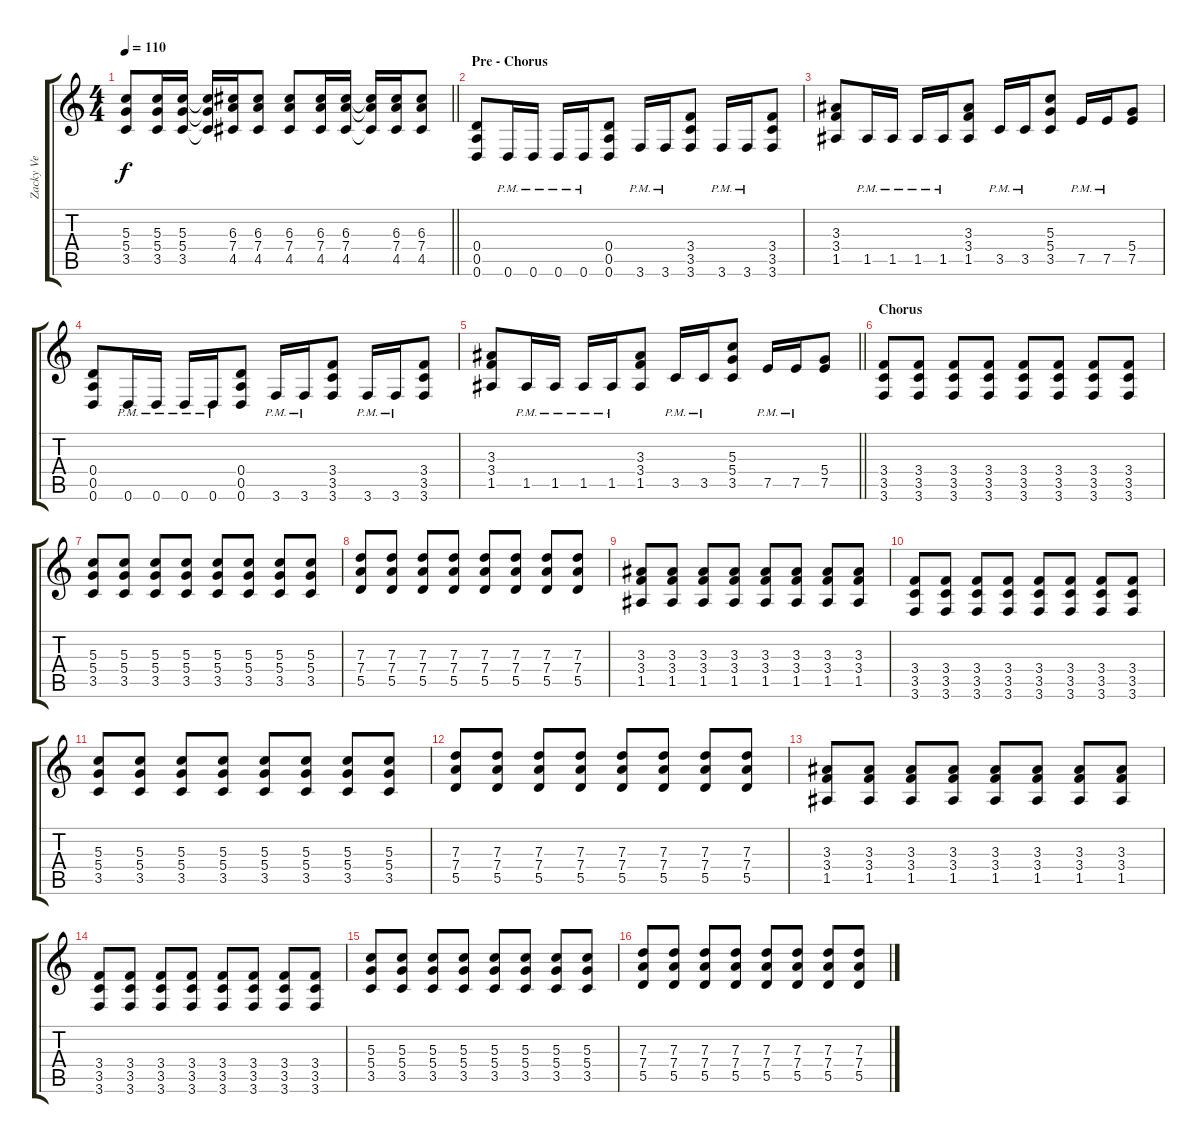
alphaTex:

\track ("  Zacky Vengeance - Rhythm" "  Zacky Ve") {instrument overdrivenguitar}
\staff {score tabs}
\tuning (E4 B3 G3 D3 A2 D2) {hide}
\ts (4 4)
\tempo 110
\clef g2
\barLineRight lightlight
\ks c
(5.3 5.4 3.5).8{dy f} (5.3 5.4 3.5).16 (5.3 5.4 3.5).16 (5.3{t} 5.4{t} 3.5{t}).16 (6.3 7.4 4.5).16 (6.3 7.4 4.5).8 (6.3 7.4 4.5).8 (6.3 7.4 4.5).16 (6.3 7.4 4.5).16 (6.3{t} 7.4{t} 4.5{t}).16 (6.3 7.4 4.5).16 (6.3 7.4 4.5).8 |
\section ("" "Pre - Chorus")
(0.4 0.5 0.6).8 0.6{pm}.16 0.6{pm}.16 0.6{pm}.16 0.6{pm}.16 (0.4 0.5 0.6).8 3.6{pm}.16 3.6{pm}.16 (3.4 3.5 3.6).8 3.6{pm}.16 3.6{pm}.16 (3.4 3.5 3.6).8 |
(3.3 3.4 1.5).8 1.5{pm}.16 1.5{pm}.16 1.5{pm}.16 1.5{pm}.16 (3.3 3.4 1.5).8 3.5{pm}.16 3.5{pm}.16 (5.3 5.4 3.5).8 7.5{pm}.16 7.5{pm}.16 (5.4 7.5).8 |
(0.4 0.5 0.6).8 0.6{pm}.16 0.6{pm}.16 0.6{pm}.16 0.6{pm}.16 (0.4 0.5 0.6).8 3.6{pm}.16 3.6{pm}.16 (3.4 3.5 3.6).8 3.6{pm}.16 3.6{pm}.16 (3.4 3.5 3.6).8 |
\barLineRight lightlight
(3.3 3.4 1.5).8 1.5{pm}.16 1.5{pm}.16 1.5{pm}.16 1.5{pm}.16 (3.3 3.4 1.5).8 3.5{pm}.16 3.5{pm}.16 (5.3 5.4 3.5).8 7.5{pm}.16 7.5{pm}.16 (5.4 7.5).8 |
\section ("" "Chorus")
(3.4 3.5 3.6).8 (3.4 3.5 3.6).8 (3.4 3.5 3.6).8 (3.4 3.5 3.6).8 (3.4 3.5 3.6).8 (3.4 3.5 3.6).8 (3.4 3.5 3.6).8 (3.4 3.5 3.6).8 |
(5.3 5.4 3.5).8 (5.3 5.4 3.5).8 (5.3 5.4 3.5).8 (5.3 5.4 3.5).8 (5.3 5.4 3.5).8 (5.3 5.4 3.5).8 (5.3 5.4 3.5).8 (5.3 5.4 3.5).8 |
(7.3 7.4 5.5).8 (7.3 7.4 5.5).8 (7.3 7.4 5.5).8 (7.3 7.4 5.5).8 (7.3 7.4 5.5).8 (7.3 7.4 5.5).8 (7.3 7.4 5.5).8 (7.3 7.4 5.5).8 |
(3.3 3.4 1.5).8 (3.3 3.4 1.5).8 (3.3 3.4 1.5).8 (3.3 3.4 1.5).8 (3.3 3.4 1.5).8 (3.3 3.4 1.5).8 (3.3 3.4 1.5).8 (3.3 3.4 1.5).8 |
(3.4 3.5 3.6).8 (3.4 3.5 3.6).8 (3.4 3.5 3.6).8 (3.4 3.5 3.6).8 (3.4 3.5 3.6).8 (3.4 3.5 3.6).8 (3.4 3.5 3.6).8 (3.4 3.5 3.6).8 |
(5.3 5.4 3.5).8 (5.3 5.4 3.5).8 (5.3 5.4 3.5).8 (5.3 5.4 3.5).8 (5.3 5.4 3.5).8 (5.3 5.4 3.5).8 (5.3 5.4 3.5).8 (5.3 5.4 3.5).8 |
(7.3 7.4 5.5).8 (7.3 7.4 5.5).8 (7.3 7.4 5.5).8 (7.3 7.4 5.5).8 (7.3 7.4 5.5).8 (7.3 7.4 5.5).8 (7.3 7.4 5.5).8 (7.3 7.4 5.5).8 |
(3.3 3.4 1.5).8 (3.3 3.4 1.5).8 (3.3 3.4 1.5).8 (3.3 3.4 1.5).8 (3.3 3.4 1.5).8 (3.3 3.4 1.5).8 (3.3 3.4 1.5).8 (3.3 3.4 1.5).8 |
(3.4 3.5 3.6).8 (3.4 3.5 3.6).8 (3.4 3.5 3.6).8 (3.4 3.5 3.6).8 (3.4 3.5 3.6).8 (3.4 3.5 3.6).8 (3.4 3.5 3.6).8 (3.4 3.5 3.6).8 |
(5.3 5.4 3.5).8 (5.3 5.4 3.5).8 (5.3 5.4 3.5).8 (5.3 5.4 3.5).8 (5.3 5.4 3.5).8 (5.3 5.4 3.5).8 (5.3 5.4 3.5).8 (5.3 5.4 3.5).8 |
(7.3 7.4 5.5).8 (7.3 7.4 5.5).8 (7.3 7.4 5.5).8 (7.3 7.4 5.5).8 (7.3 7.4 5.5).8 (7.3 7.4 5.5).8 (7.3 7.4 5.5).8 (7.3 7.4 5.5).8
